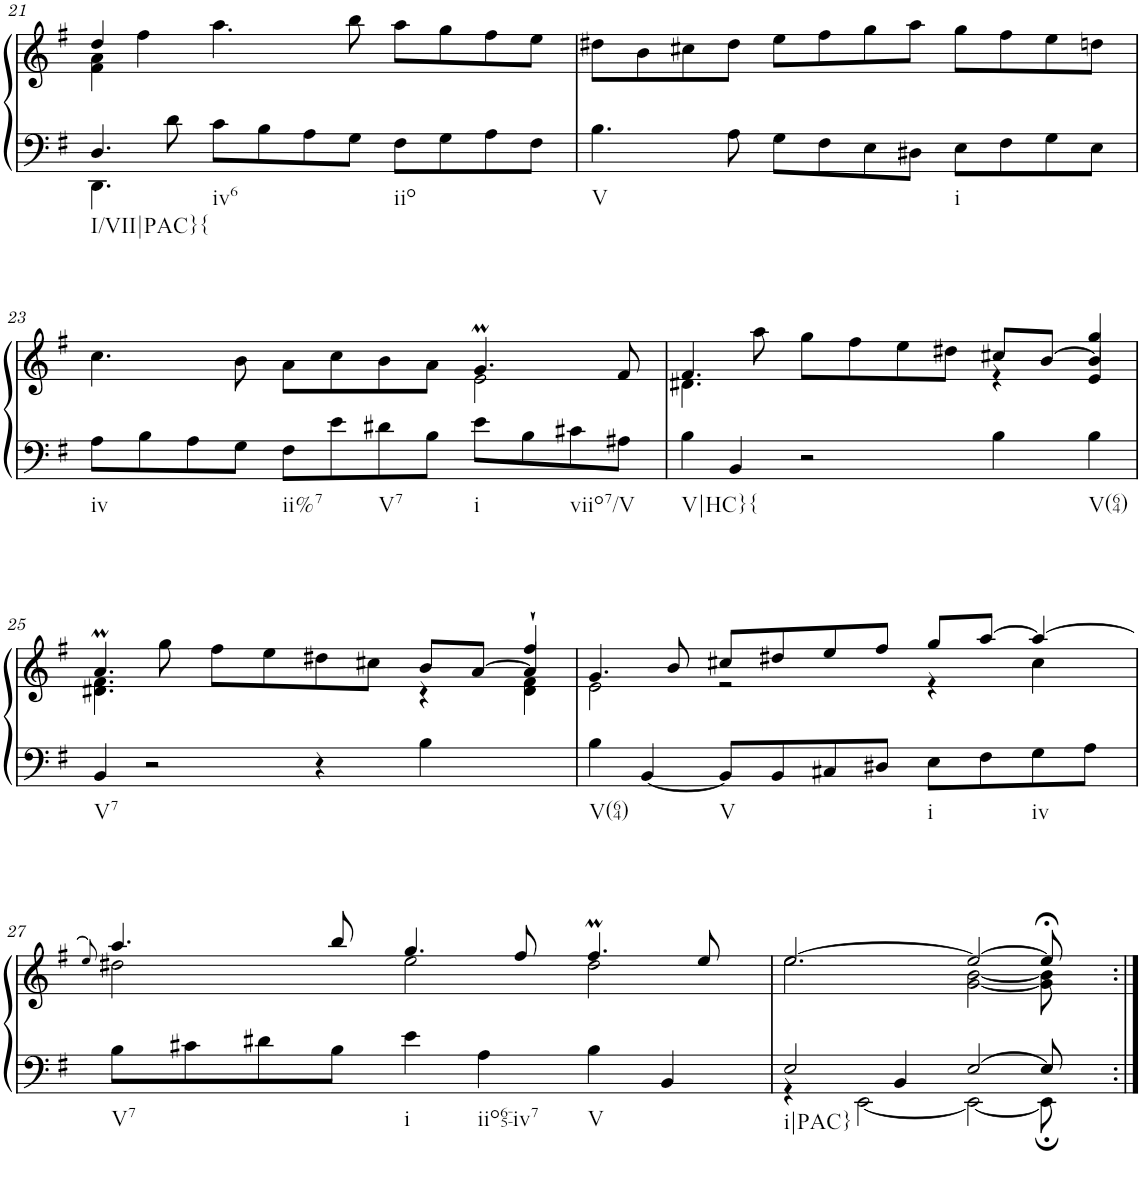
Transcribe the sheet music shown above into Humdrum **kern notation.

**kern	**kern
*part1	*part1
*staff2	*staff1
*I"unbenannt9	*
!!LO:PB:g=z
*clefF4	*clefG2
*k[f#]	*k[f#]
*M3/2	*M3/2
=21	=21
*^	*^
!LO:TX:b:t=I/VII|PAC}{	!	!	!
4.D/	4.DD\	4dd/	4f#\ 4a\
.	.	4ryy	4ff#\
8d\	1ryy	.	.
!LO:TX:b:t=iv6	!	!	!
8c\L	.	2ryy	4.aa\
8B\	.	.	.
8A\	.	.	.
8G\J	.	.	8bb\
!LO:TX:b:t=iio	!	!	!
8F#\L	.	2ryy	8aa\L
8G\	.	.	8gg\
8A\	.	.	8ff#\
8F#\J	8ryy	.	8ee\J
=22	=22	=22	=22
!LO:TX:b:t=V	!	!	!
*v	*v	*	*
4.B\	1.ryy	8dd#X\L
.	.	8b\
.	.	8cc#X\
8A\	.	8dd#\J
8G\L	.	8ee\L
8F#\	.	8ff#\
8E\	.	8gg\
8D#X\J	.	8aa\J
!LO:TX:b:t=i	!	!
8E\L	.	8gg\L
8F#\	.	8ff#\
8G\	.	8ee\
8E\J	.	8ddn\J
!!LO:LB:g=z	!!
=23	=23	=23
!LO:TX:b:t=iv	!	!
8A\L	2ryy	4.cc\
8B\	.	.
8A\	.	.
8G\J	.	8b\
!LO:TX:b:t=ii%7	!	!
8F#\L	2ryy	8a\L
8e\	.	8cc\
!LO:TX:b:t=V7	!	!
8d#X\	.	8b\
8B\J	.	8a\J
!LO:TX:b:t=i	!	!
8e\L	4.gM/	2e\
8B\	.	.
!LO:TX:b:t=viio7/V	!	!
8c#X\	.	.
8A#X\J	8f#/	.
=24	=24	=24
*	*	*^
!LO:TX:b:t=V|HC}{	!	!	!
4B\	4.f#/	4.d#X\	4ryy
*	*	*v	*v
4BB/	.	.
.	8ryy	8aa\
2r	2ryy	8gg\L
.	.	8ff#\
.	.	8ee\
.	.	8dd#X\J
4B\	8cc#X/L	4r
.	[8b/J	.
*	*	*^
!LO:TX:b:t=V(64)	!	!	!
4B\	4b/]	4gg/	4e/
!!LO:LB:g=z	!!	!!
=25	=25	=25	=25
!LO:TX:b:t=V7	!	!	!
4BB/	4.aM/	4.d#X\ 4.f#\	4ryy
*	*	*v	*v
2r	.	.
.	8ryy	8gg\
.	2ryy	8ff#\L
.	.	8ee\
4r	.	8dd#X\
.	.	8cc#X\J
4B\	8b/L	4r
.	[8a/J	.
*	*	*^
4ryy	4a/]	4d#\ 4f#\	4ff#`/
=26	=26	=26	=26
!LO:TX:b:t=V(64)	!	!	!
*	*	*v	*v
4B\	4.g/	2e\
[4BB/	.	.
.	8b/	.
!LO:TX:b:t=V	!	!
8BB/L]	8cc#X/L	2r
8BB/	8dd#X/	.
8C#X/	8ee/	.
8D#X/J	8ff#/J	.
!LO:TX:b:t=i	!	!
8E\L	8gg/L	4r
8F#\	[8aa/J	.
!LO:TX:b:t=iv	!	!
8G\	4aa/_	4cc#\
8A\J	.	.
!!LO:LB:g=z	!!
=27	=27	=27
.	.	8qee/
!LO:TX:b:t=V7	!	!
8B\L	4.aa/]	2dd#X\
8c#X\	.	.
8d#X\	.	.
8B\J	8bb/	.
!LO:TX:b:t=i	!	!
4e\	4.gg/	2ee\
!LO:TX:b:t=iio65-iv7	!	!
4A\	.	.
.	8ff#/	.
!LO:TX:b:t=V	!	!
4B\	4.ff#m/	2dd#\
4BB/	.	.
.	8ee/	.
=28	=28	=28
*^	*	*
!LO:TX:b:t=i|PAC}	!	!	!
2E/	4r	[2.ee/	2.ee\
.	[2EE\	.	.
4BB/	.	.	.
[2E/	2EE\_	2ee/_	[2g\ [2b\
8E/]	8EE;\]	8ee;</]	8g\] 8b\]
*v	*v	*	*
*	*v	*v
=:|!	=:|!
*-	*-
